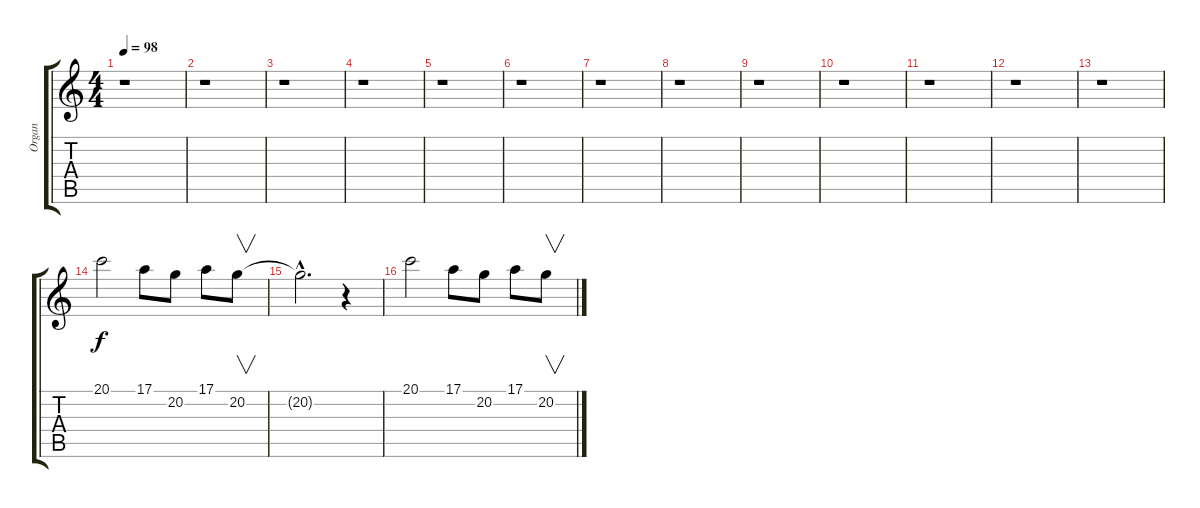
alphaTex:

\track ("Organ" "Organ") {instrument churchorgan}
\staff {score tabs}
\tuning (E4 B3 G3 D3 A2 E2) {hide}
\ts (4 4)
\tempo 98
\clef g2
\ks c
r.1{dy f} |
r.1 |
r.1 |
r.1 |
r.1 |
r.1 |
r.1 |
r.1 |
r.1 |
r.1 |
r.1 |
r.1 |
r.1 |
20.1.2 17.1.8 20.2.8 17.1.8 20.2.8{v} |
20.2{hac t}.2{d} r.4 |
20.1.2 17.1.8 20.2.8 17.1.8 20.2.8{v}
